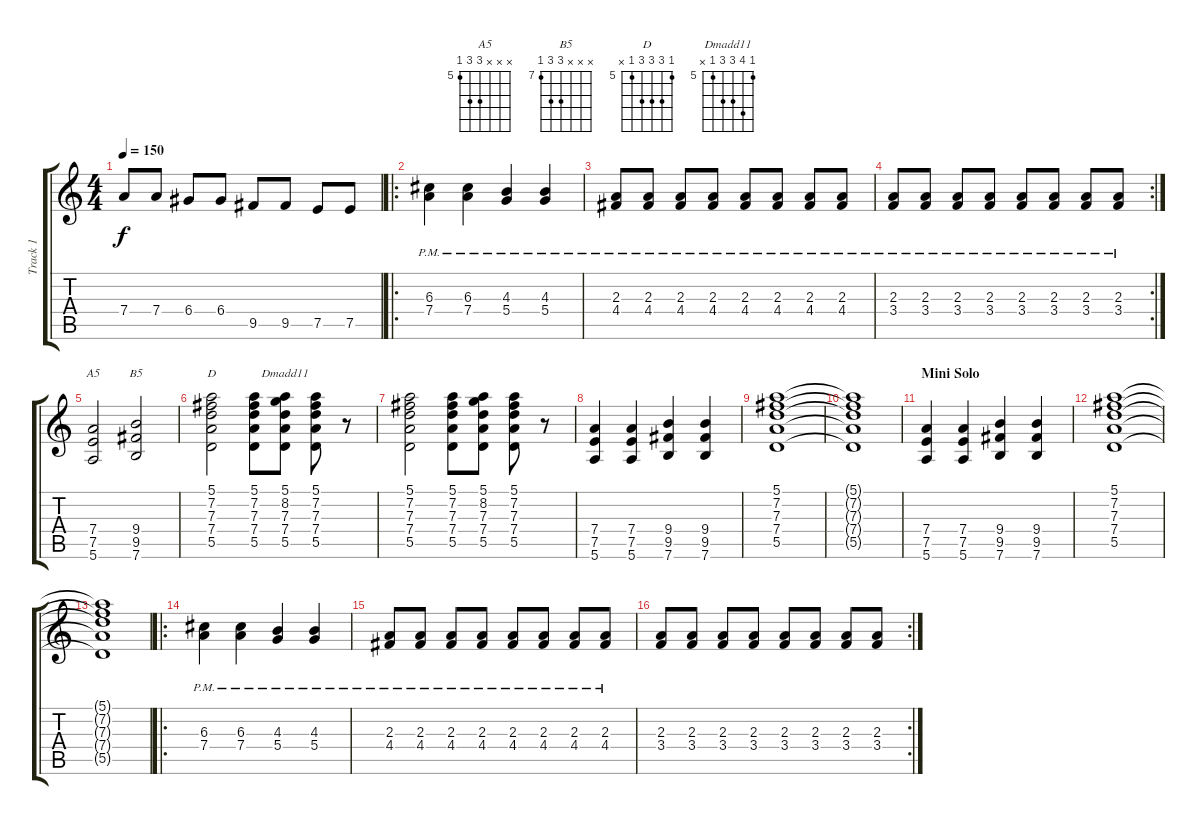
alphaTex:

\track ("Track 1" "Track 1") {instrument acousticguitarsteel}
\staff {score tabs}
\tuning (E4 B3 G3 D3 A2 E2) {hide}
\chord ("A5" x x x 7 7 5) {firstfret 5}
\chord ("B5" x x x 9 9 7) {firstfret 7}
\chord ("D" 5 7 7 7 5 x) {firstfret 5}
\chord ("Dmadd11" 5 8 7 7 5 x) {firstfret 5}
\ts (4 4)
\tempo 150
\clef g2
\ks c
7.4.8{dy f} 7.4.8 6.4.8 6.4.8 9.5.8 9.5.8 7.5.8 7.5.8 |
\ro
(6.3{pm} 7.4{pm}).4 (6.3{pm} 7.4{pm}).4 (4.3{pm} 5.4{pm}).4 (4.3{pm} 5.4{pm}).4 |
(2.3{pm} 4.4{pm}).8 (2.3{pm} 4.4{pm}).8 (2.3{pm} 4.4{pm}).8 (2.3{pm} 4.4{pm}).8 (2.3{pm} 4.4{pm}).8 (2.3{pm} 4.4{pm}).8 (2.3{pm} 4.4{pm}).8 (2.3{pm} 4.4{pm}).8 |
\rc 2
(2.3{pm} 3.4{pm}).8 (2.3{pm} 3.4{pm}).8 (2.3{pm} 3.4{pm}).8 (2.3{pm} 3.4{pm}).8 (2.3{pm} 3.4{pm}).8 (2.3{pm} 3.4{pm}).8 (2.3{pm} 3.4{pm}).8 (2.3{pm} 3.4{pm}).8 |
(7.4 7.5 5.6).2{ch "A5"} (9.4 9.5 7.6).2{ch "B5"} |
(5.1 7.2 7.3 7.4 5.5).2{ch "D"} (5.1 7.2 7.3 7.4 5.5).8 (5.1 8.2 7.3 7.4 5.5).8{ch "Dmadd11"} (5.1 7.2 7.3 7.4 5.5).8 r.8 |
(5.1 7.2 7.3 7.4 5.5).2 (5.1 7.2 7.3 7.4 5.5).8 (5.1 8.2 7.3 7.4 5.5).8 (5.1 7.2 7.3 7.4 5.5).8 r.8 |
(7.4 7.5 5.6).4 (7.4 7.5 5.6).4 (9.4 9.5 7.6).4 (9.4 9.5 7.6).4 |
(5.1 7.2 7.3 7.4 5.5).1 |
(5.1{t} 7.2{t} 7.3{t} 7.4{t} 5.5{t}).1 |
\section ("" "Mini Solo")
(7.4 7.5 5.6).4 (7.4 7.5 5.6).4 (9.4 9.5 7.6).4 (9.4 9.5 7.6).4 |
(5.1 7.2 7.3 7.4 5.5).1 |
(5.1{t} 7.2{t} 7.3{t} 7.4{t} 5.5{t}).1 |
\ro
(6.3{pm} 7.4{pm}).4 (6.3{pm} 7.4{pm}).4 (4.3{pm} 5.4{pm}).4 (4.3{pm} 5.4{pm}).4 |
(2.3{pm} 4.4{pm}).8 (2.3{pm} 4.4{pm}).8 (2.3{pm} 4.4{pm}).8 (2.3{pm} 4.4{pm}).8 (2.3{pm} 4.4{pm}).8 (2.3{pm} 4.4{pm}).8 (2.3{pm} 4.4{pm}).8 (2.3{pm} 4.4{pm}).8 |
\rc 2
(2.3 3.4).8 (2.3 3.4).8 (2.3 3.4).8 (2.3 3.4).8 (2.3 3.4).8 (2.3 3.4).8 (2.3 3.4).8 (2.3 3.4).8
